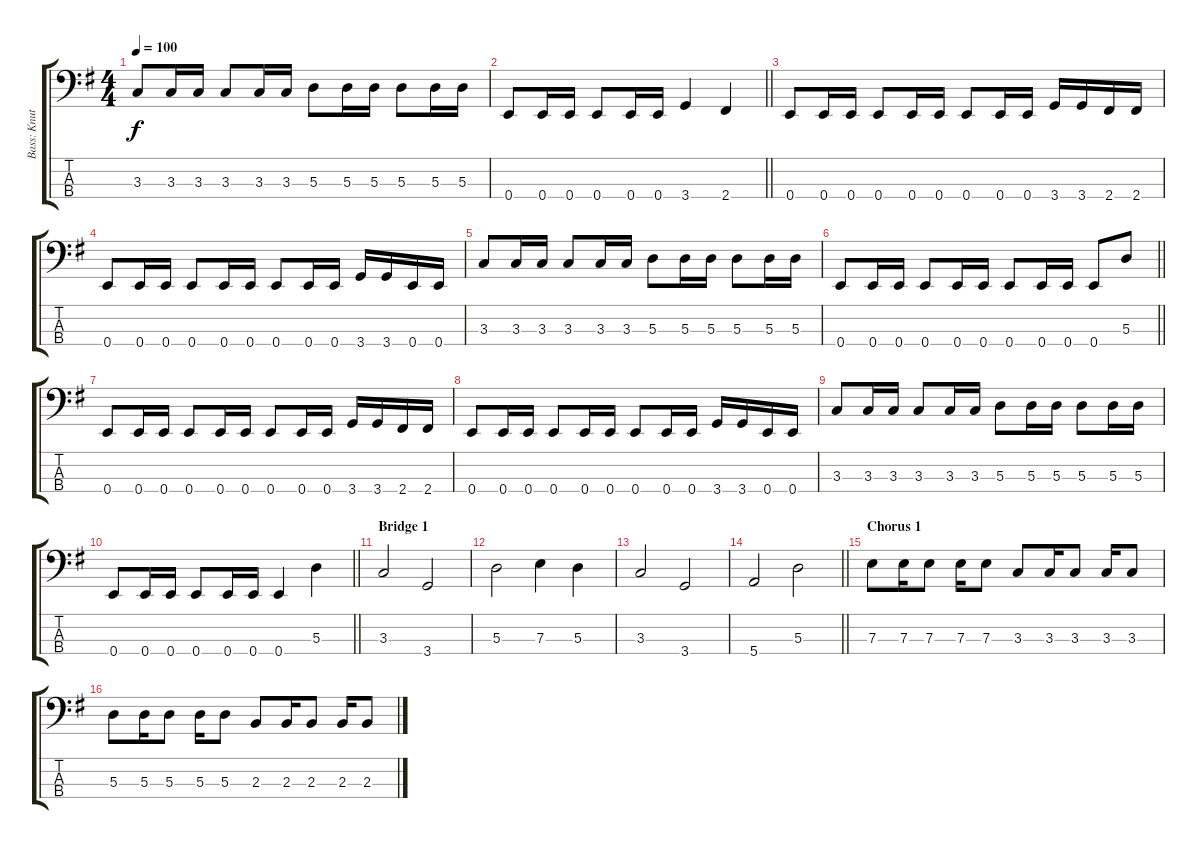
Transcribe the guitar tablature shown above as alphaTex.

\track ("Bass: Knut Egil Tøftum" "Bass: Knut") {instrument electricbassfinger}
\staff {score tabs}
\tuning (G2 D2 A1 E1) {hide}
\ts (4 4)
\tempo 100
\clef f4
\ks eminor
3.3.8{dy f} 3.3.16 3.3.16 3.3.8 3.3.16 3.3.16 5.3.8 5.3.16 5.3.16 5.3.8 5.3.16 5.3.16 |
\barLineRight lightlight
0.4.8 0.4.16 0.4.16 0.4.8 0.4.16 0.4.16 3.4.4 2.4.4 |
0.4.8 0.4.16 0.4.16 0.4.8 0.4.16 0.4.16 0.4.8 0.4.16 0.4.16 3.4.16 3.4.16 2.4.16 2.4.16 |
0.4.8 0.4.16 0.4.16 0.4.8 0.4.16 0.4.16 0.4.8 0.4.16 0.4.16 3.4.16 3.4.16 0.4.16 0.4.16 |
3.3.8 3.3.16 3.3.16 3.3.8 3.3.16 3.3.16 5.3.8 5.3.16 5.3.16 5.3.8 5.3.16 5.3.16 |
\barLineRight lightlight
0.4.8 0.4.16 0.4.16 0.4.8 0.4.16 0.4.16 0.4.8 0.4.16 0.4.16 0.4.8 5.3.8 |
0.4.8 0.4.16 0.4.16 0.4.8 0.4.16 0.4.16 0.4.8 0.4.16 0.4.16 3.4.16 3.4.16 2.4.16 2.4.16 |
0.4.8 0.4.16 0.4.16 0.4.8 0.4.16 0.4.16 0.4.8 0.4.16 0.4.16 3.4.16 3.4.16 0.4.16 0.4.16 |
3.3.8 3.3.16 3.3.16 3.3.8 3.3.16 3.3.16 5.3.8 5.3.16 5.3.16 5.3.8 5.3.16 5.3.16 |
\barLineRight lightlight
0.4.8 0.4.16 0.4.16 0.4.8 0.4.16 0.4.16 0.4.4 5.3.4 |
\section ("" "Bridge 1")
3.3.2 3.4.2 |
5.3.2 7.3.4 5.3.4 |
3.3.2 3.4.2 |
\barLineRight lightlight
5.4.2 5.3.2 |
\section ("" "Chorus 1")
7.3.8 7.3.16 7.3.8 7.3.16 7.3.8 3.3.8 3.3.16 3.3.8 3.3.16 3.3.8 |
5.3.8 5.3.16 5.3.8 5.3.16 5.3.8 2.3.8 2.3.16 2.3.8 2.3.16 2.3.8
